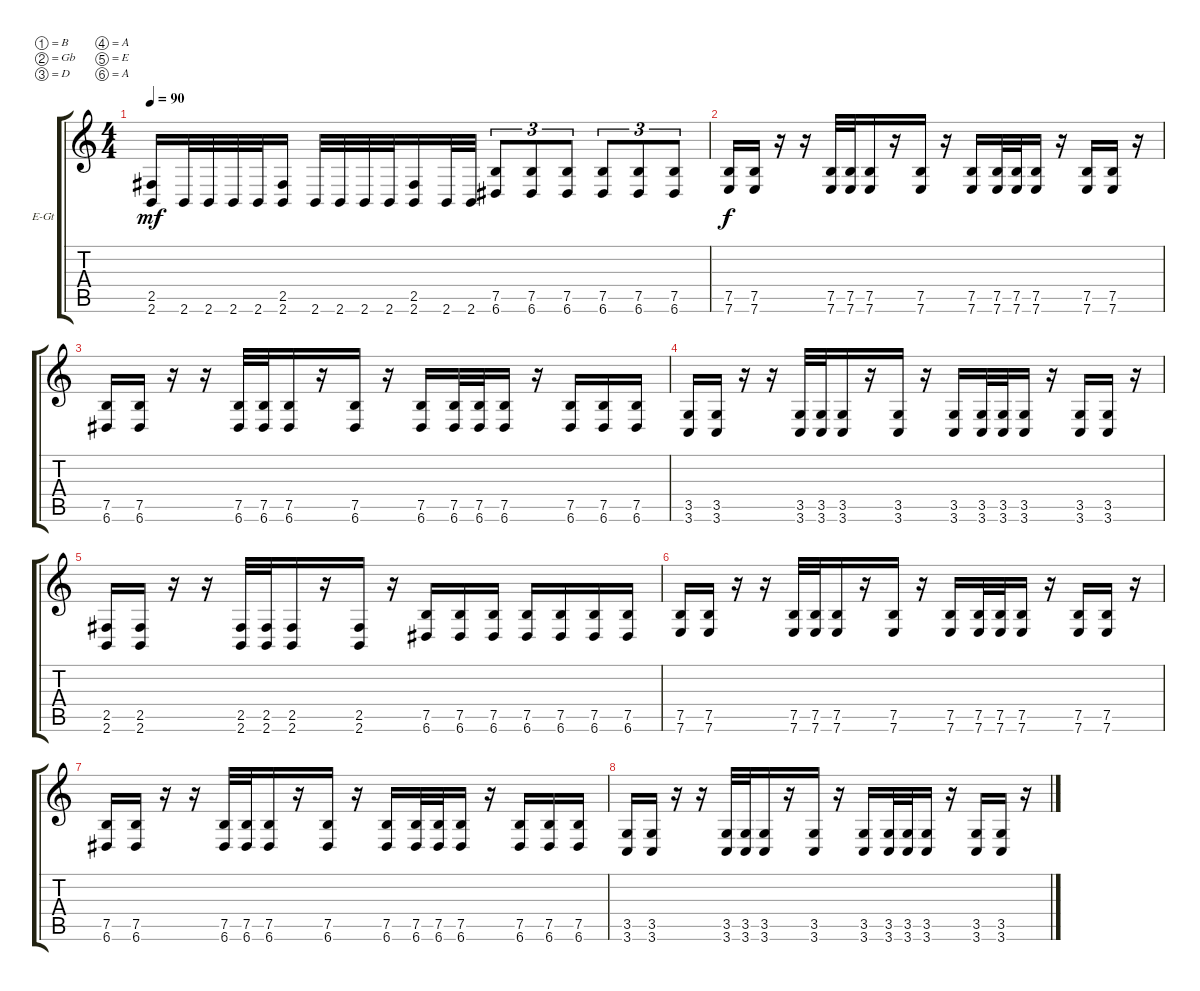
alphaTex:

\bracketExtendMode groupsimilarinstruments
\firstSystemTrackNameOrientation horizontal
\otherSystemsTrackNameOrientation horizontal
\track ("Nevan Alahy" "E-Gt") {instrument distortionguitar}
\staff {score tabs}
\tuning (B3 Gb3 D3 A2 E2 A1)
\ts (4 4)
\tempo 90
\clef g2
\ks c
(2.5 2.6).16{dy mf} 2.6.32 2.6.32 2.6.32 2.6.32 (2.6 2.5).16 2.6.32 2.6.32 2.6.32 2.6.32 (2.6 2.5).16 2.6.32 2.6.32 (7.5 6.6).8{tu (3 2)} (7.5 6.6).8{tu (3 2)} (7.5 6.6).8{tu (3 2)} (7.5 6.6).8{tu (3 2)} (7.5 6.6).8{tu (3 2)} (7.5 6.6).8{tu (3 2)} |
(7.6 7.5).16{dy f} (7.6 7.5).16 r.16 r.16 (7.6 7.5).32 (7.6 7.5).32 (7.6 7.5).16 r.16 (7.6 7.5).16 r.16 (7.6 7.5).16 (7.6 7.5).32 (7.6 7.5).32 (7.6 7.5).16 r.16 (7.6 7.5).16 (7.6 7.5).16 r.16 |
(6.6 7.5).16 (6.6 7.5).16 r.16 r.16 (6.6 7.5).32 (6.6 7.5).32 (6.6 7.5).16 r.16 (6.6 7.5).16 r.16 (6.6 7.5).16 (6.6 7.5).32 (6.6 7.5).32 (6.6 7.5).16 r.16 (6.6 7.5).16 (6.6 7.5).16 (6.6 7.5).16 |
(3.6 3.5).16 (3.6 3.5).16 r.16 r.16 (3.6 3.5).32 (3.6 3.5).32 (3.6 3.5).16 r.16 (3.6 3.5).16 r.16 (3.6 3.5).16 (3.6 3.5).32 (3.6 3.5).32 (3.6 3.5).16 r.16 (3.6 3.5).16 (3.6 3.5).16 r.16 |
(2.6 2.5).16 (2.6 2.5).16 r.16 r.16 (2.6 2.5).32 (2.6 2.5).32 (2.6 2.5).16 r.16 (2.6 2.5).16 r.16 (6.6 7.5).16 (6.6 7.5).16 (6.6 7.5).16 (6.6 7.5).16 (6.6 7.5).16 (6.6 7.5).16 (6.6 7.5).16 |
(7.6 7.5).16 (7.6 7.5).16 r.16 r.16 (7.6 7.5).32 (7.6 7.5).32 (7.6 7.5).16 r.16 (7.6 7.5).16 r.16 (7.6 7.5).16 (7.6 7.5).32 (7.6 7.5).32 (7.6 7.5).16 r.16 (7.6 7.5).16 (7.6 7.5).16 r.16 |
(6.6 7.5).16 (6.6 7.5).16 r.16 r.16 (6.6 7.5).32 (6.6 7.5).32 (6.6 7.5).16 r.16 (6.6 7.5).16 r.16 (6.6 7.5).16 (6.6 7.5).32 (6.6 7.5).32 (6.6 7.5).16 r.16 (6.6 7.5).16 (6.6 7.5).16 (6.6 7.5).16 |
(3.6 3.5).16 (3.6 3.5).16 r.16 r.16 (3.6 3.5).32 (3.6 3.5).32 (3.6 3.5).16 r.16 (3.6 3.5).16 r.16 (3.6 3.5).16 (3.6 3.5).32 (3.6 3.5).32 (3.6 3.5).16 r.16 (3.6 3.5).16 (3.6 3.5).16 r.16
